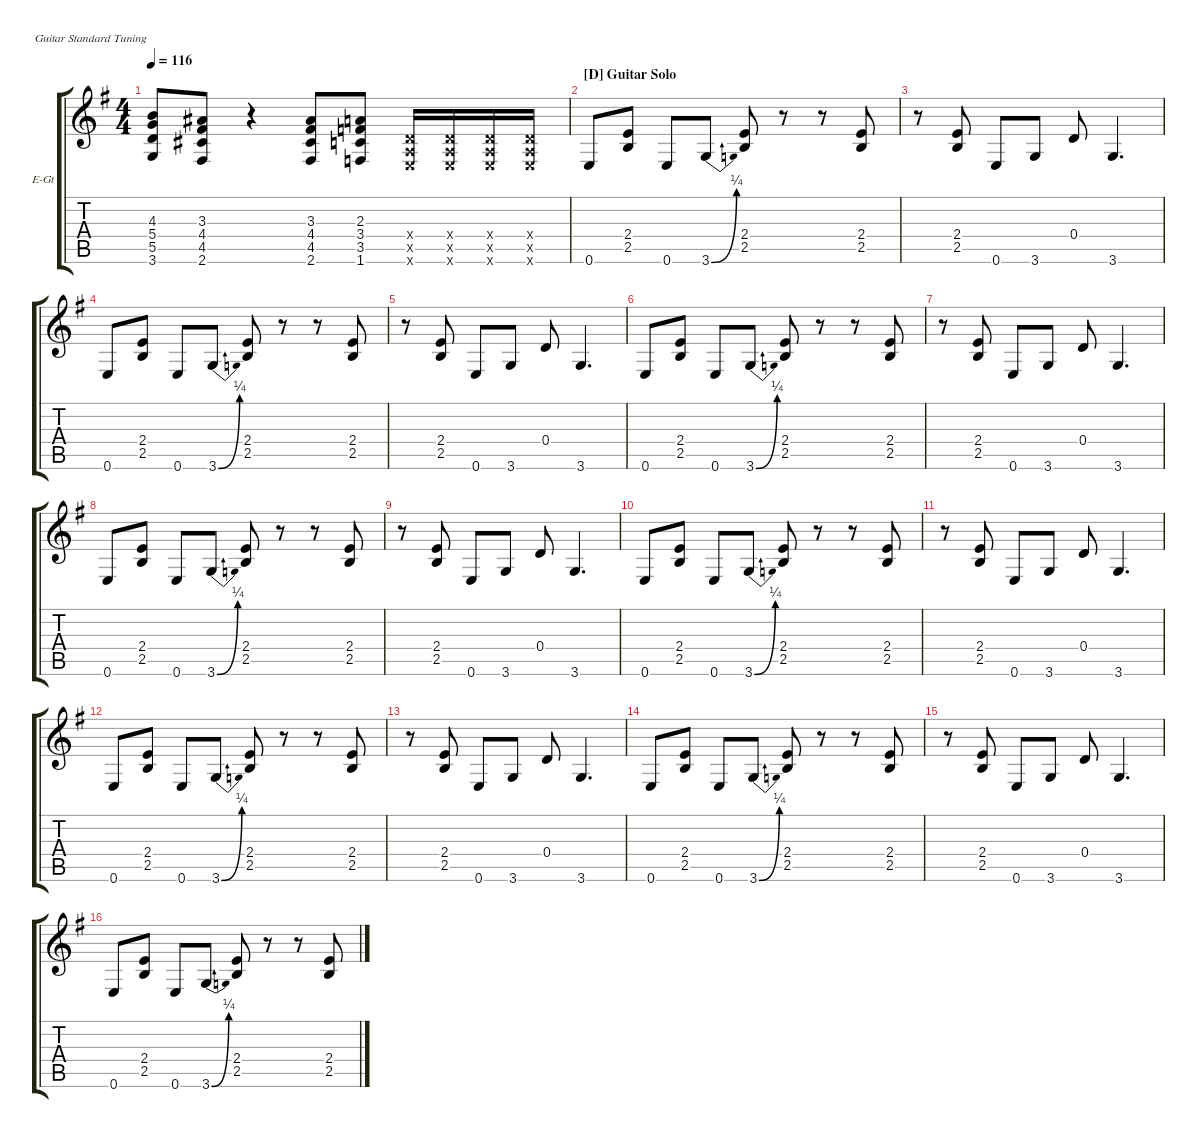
\defaultSystemsLayout 4
\hideDynamics
\bracketExtendMode groupsimilarinstruments
\multiBarRest
\firstSystemTrackNameOrientation horizontal
\otherSystemsTrackNameOrientation horizontal
\track ("E.Guitar 1" "E-Gt") {multiBarRest instrument electricguitarmuted}
\staff {score tabs}
\tuning (E4 B3 G3 D3 A2 E2)
\ts (4 4)
\tempo 116
\clef g2
\ks g
(4.3 5.4 5.5 3.6).8{dy f} (3.3 4.4 4.5 2.6).8 r.4 (3.3 4.4 4.5 2.6).8 (2.3 3.4 3.5 1.6).8 (0.4{x} 0.5{x} 0.6{x}).16 (0.4{x} 0.5{x} 0.6{x}).16 (0.4{x} 0.5{x} 0.6{x}).16 (0.4{x} 0.5{x} 0.6{x}).16 |
\section ("D" "Guitar Solo")
0.6.8 (2.4 2.5).8 0.6.8 3.6{be (bend 0 0 60 1)}.8 (2.4 2.5).8 r.8 r.8 (2.4 2.5).8 |
r.8 (2.4 2.5).8 0.6.8 3.6.8 0.4.8 3.6.4{d} |
0.6.8 (2.4 2.5).8 0.6.8 3.6{be (bend 0 0 60 1)}.8 (2.4 2.5).8 r.8 r.8 (2.4 2.5).8 |
r.8 (2.4 2.5).8 0.6.8 3.6.8 0.4.8 3.6.4{d} |
0.6.8 (2.4 2.5).8 0.6.8 3.6{be (bend 0 0 60 1)}.8 (2.4 2.5).8 r.8 r.8 (2.4 2.5).8 |
r.8 (2.4 2.5).8 0.6.8 3.6.8 0.4.8 3.6.4{d} |
0.6.8 (2.4 2.5).8 0.6.8 3.6{be (bend 0 0 60 1)}.8 (2.4 2.5).8 r.8 r.8 (2.4 2.5).8 |
r.8 (2.4 2.5).8 0.6.8 3.6.8 0.4.8 3.6.4{d} |
0.6.8 (2.4 2.5).8 0.6.8 3.6{be (bend 0 0 60 1)}.8 (2.4 2.5).8 r.8 r.8 (2.4 2.5).8 |
r.8 (2.4 2.5).8 0.6.8 3.6.8 0.4.8 3.6.4{d} |
0.6.8 (2.4 2.5).8 0.6.8 3.6{be (bend 0 0 60 1)}.8 (2.4 2.5).8 r.8 r.8 (2.4 2.5).8 |
r.8 (2.4 2.5).8 0.6.8 3.6.8 0.4.8 3.6.4{d} |
0.6.8 (2.4 2.5).8 0.6.8 3.6{be (bend 0 0 60 1)}.8 (2.4 2.5).8 r.8 r.8 (2.4 2.5).8 |
r.8 (2.4 2.5).8 0.6.8 3.6.8 0.4.8 3.6.4{d} |
0.6.8 (2.4 2.5).8 0.6.8 3.6{be (bend 0 0 60 1)}.8 (2.4 2.5).8 r.8 r.8 (2.4 2.5).8
